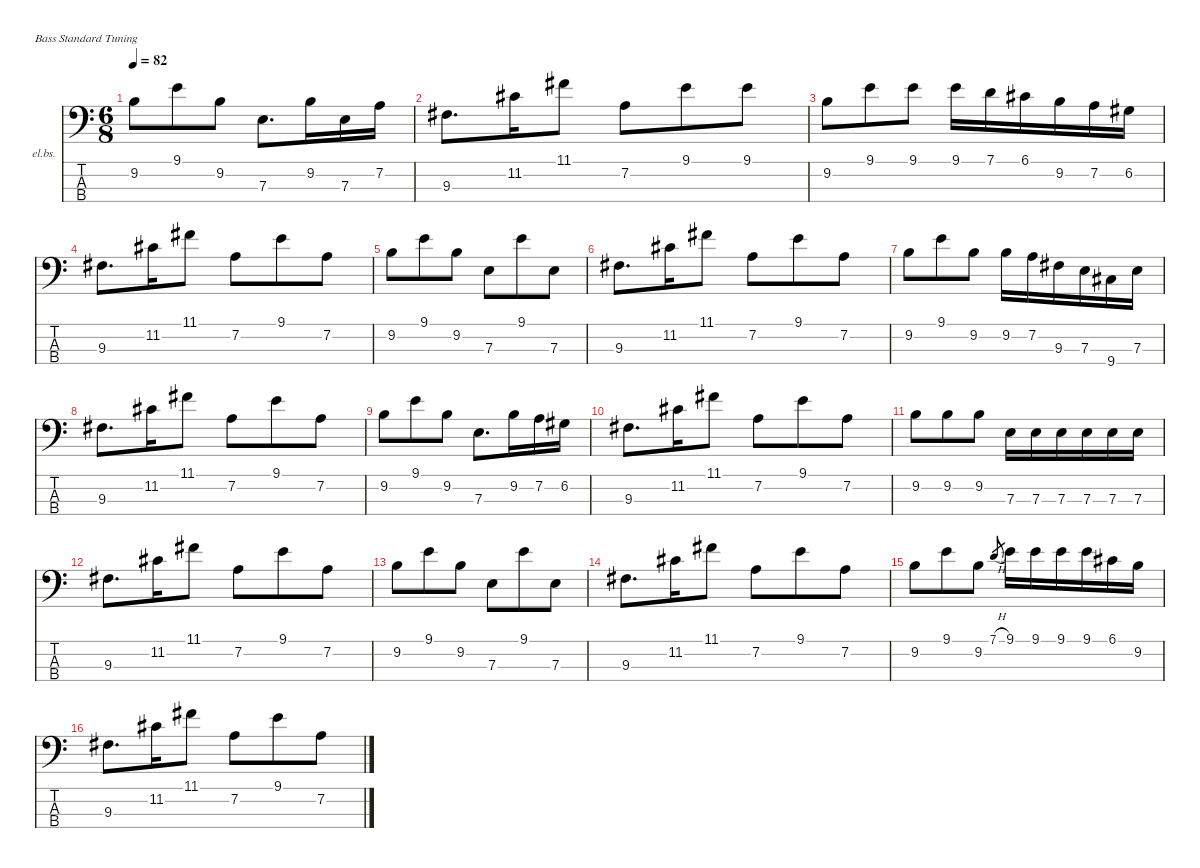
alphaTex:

\defaultSystemsLayout 4
\hideDynamics
\bracketExtendMode nobrackets
\firstSystemTrackNameOrientation horizontal
\otherSystemsTrackNameOrientation horizontal
\track ("Bass" "el.bs.") {instrument electricbasspick}
\staff {score tabs}
\tuning (G2 D2 A1 E1)
\ts (6 8)
\tempo 82
\clef f4
\ks c
9.2.8{dy f} 9.1.8 9.2.8 7.3.8{d} 9.2.16 7.3.16 7.2.16 |
9.3{acc #}.8{d} 11.2{acc #}.16 11.1{acc #}.8 7.2.8 9.1.8 9.1.8 |
9.2.8 9.1.8 9.1.8 9.1.16 7.1.16 6.1{acc #}.16 9.2.16 7.2.16 6.2{acc #}.16 |
9.3{acc #}.8{d} 11.2{acc #}.16 11.1{acc #}.8 7.2.8 9.1.8 7.2.8 |
9.2.8 9.1.8 9.2.8 7.3.8 9.1.8 7.3.8 |
9.3{acc #}.8{d} 11.2{acc #}.16 11.1{acc #}.8 7.2.8 9.1.8 7.2.8 |
9.2.8 9.1.8 9.2.8 9.2.16 7.2.16 9.3{acc #}.16 7.3.16 9.4{acc #}.16 7.3.16 |
9.3{acc #}.8{d} 11.2{acc #}.16 11.1{acc #}.8 7.2.8 9.1.8 7.2.8 |
9.2.8 9.1.8 9.2.8 7.3.8{d} 9.2.16 7.2.16 6.2{acc #}.16 |
9.3{acc #}.8{d} 11.2{acc #}.16 11.1{acc #}.8 7.2.8 9.1.8 7.2.8 |
9.2.8 9.2.8 9.2.8 7.3.16 7.3.16 7.3.16 7.3.16 7.3.16 7.3.16 |
9.3{acc #}.8{d} 11.2{acc #}.16 11.1{acc #}.8 7.2.8 9.1.8 7.2.8 |
9.2.8 9.1.8 9.2.8 7.3.8 9.1.8 7.3.8 |
9.3{acc #}.8{d} 11.2{acc #}.16 11.1{acc #}.8 7.2.8 9.1.8 7.2.8 |
9.2.8 9.1.8 9.2.8 7.1{h}.8{gr dy mf} 9.1.16{dy f} 9.1.16 9.1.16 9.1.16 6.1{acc #}.16 9.2.16 |
9.3{acc #}.8{d} 11.2{acc #}.16 11.1{acc #}.8 7.2.8 9.1.8 7.2.8
